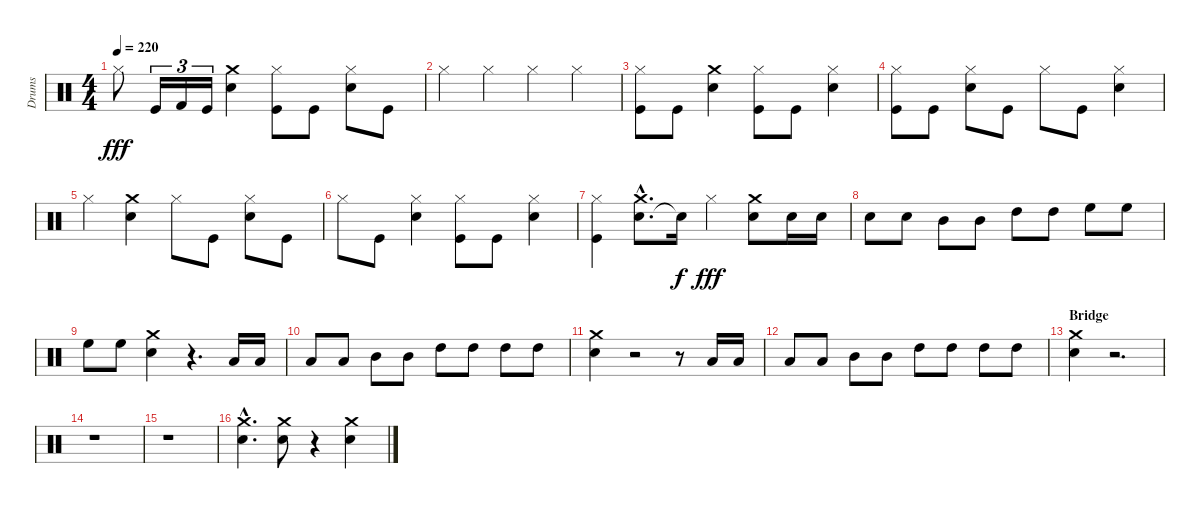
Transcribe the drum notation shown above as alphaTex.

\track ("Drums" "Drums") {instrument percussion}
\staff {score}
\articulation defaults
\ts (4 4)
\tempo 220
\clef neutral
\ks c "Hi-Hat (closed)".8{dy fff} "Kick (hit)".16{tu (3 2)} "Kick (hit) 2".16{tu (3 2)} "Kick (hit)".16{tu (3 2)}
("Snare (hit) 2" "Crash medium (hit)").4 ("Kick (hit)" "Hi-Hat (closed)").8 "Kick (hit)".8 ("Snare (hit) 2" "Hi-Hat (closed)").8 "Kick (hit)".8 |
"Hi-Hat (closed)".4 "Hi-Hat (closed)".4 "Hi-Hat (closed)".4 "Hi-Hat (closed)".4 |
("Kick (hit)" "Hi-Hat (closed)").8 "Kick (hit)".8 ("Snare (hit) 2" "Crash medium (hit)").4 ("Kick (hit)" "Hi-Hat (closed)").8 "Kick (hit)".8 ("Hi-Hat (closed)" "Snare (hit) 2").4 |
("Kick (hit)" "Hi-Hat (closed)").8 "Kick (hit)".8 ("Snare (hit) 2" "Hi-Hat (closed)").8 "Kick (hit)".8 "Hi-Hat (closed)".8 "Kick (hit)".8 ("Snare (hit) 2" "Hi-Hat (closed)").4 |
"Hi-Hat (closed)".4 ("Crash medium (hit)" "Snare (hit) 2").4 "Hi-Hat (closed)".8 "Kick (hit)".8 ("Snare (hit) 2" "Hi-Hat (closed)").8 "Kick (hit)".8 |
"Hi-Hat (closed)".8 "Kick (hit)".8 ("Snare (hit) 2" "Hi-Hat (closed)").4 ("Kick (hit)" "Hi-Hat (closed)").8 "Kick (hit)".8 ("Snare (hit) 2" "Hi-Hat (closed)").4 |
("Kick (hit)" "Hi-Hat (closed)").4 ("Snare (hit) 2"{hac} "Crash medium (hit)"{hac}).8{d} "Snare (hit)"{t}.16{dy f} "Hi-Hat (closed)".4{dy fff} ("Snare (hit) 2" "Crash medium (hit)").8 "Snare (hit) 2".16 "Snare (hit) 2".16 |
"Snare (hit) 2".8 "Snare (hit) 2".8 "Mid Tom (hit)".8 "Mid Tom (hit)".8 "High Tom (hit)".8 "High Tom (hit)".8 "High Floor Tom (hit)".8 "High Floor Tom (hit)".8 |
"High Floor Tom (hit)".8 "High Floor Tom (hit)".8 ("Snare (hit) 2" "Crash medium (hit)").4 r.4{d} "Low Tom (hit)".16 "Low Tom (hit)".16 |
"Low Tom (hit)".8 "Low Tom (hit)".8 "Mid Tom (hit)".8 "Mid Tom (hit)".8 "High Tom (hit)".8 "High Tom (hit)".8 "High Tom (hit)".8 "High Tom (hit)".8 |
("Snare (hit) 2" "Crash medium (hit)").4 r.2 r.8 "Low Tom (hit)".16 "Low Tom (hit)".16 |
"Low Tom (hit)".8 "Low Tom (hit)".8 "Mid Tom (hit)".8 "Mid Tom (hit)".8 "High Tom (hit)".8 "High Tom (hit)".8 "High Tom (hit)".8 "High Tom (hit)".8 |
\section ("" "Bridge")
("Snare (hit) 2" "Crash medium (hit)").4 r.2{d} |
r.1 |
r.1 |
("Snare (hit) 2"{hac} "Crash medium (hit)"{hac}).4{d} ("Snare (hit) 2" "Crash medium (hit)").8 r.4 ("Crash medium (hit)" "Snare (hit) 2").4
